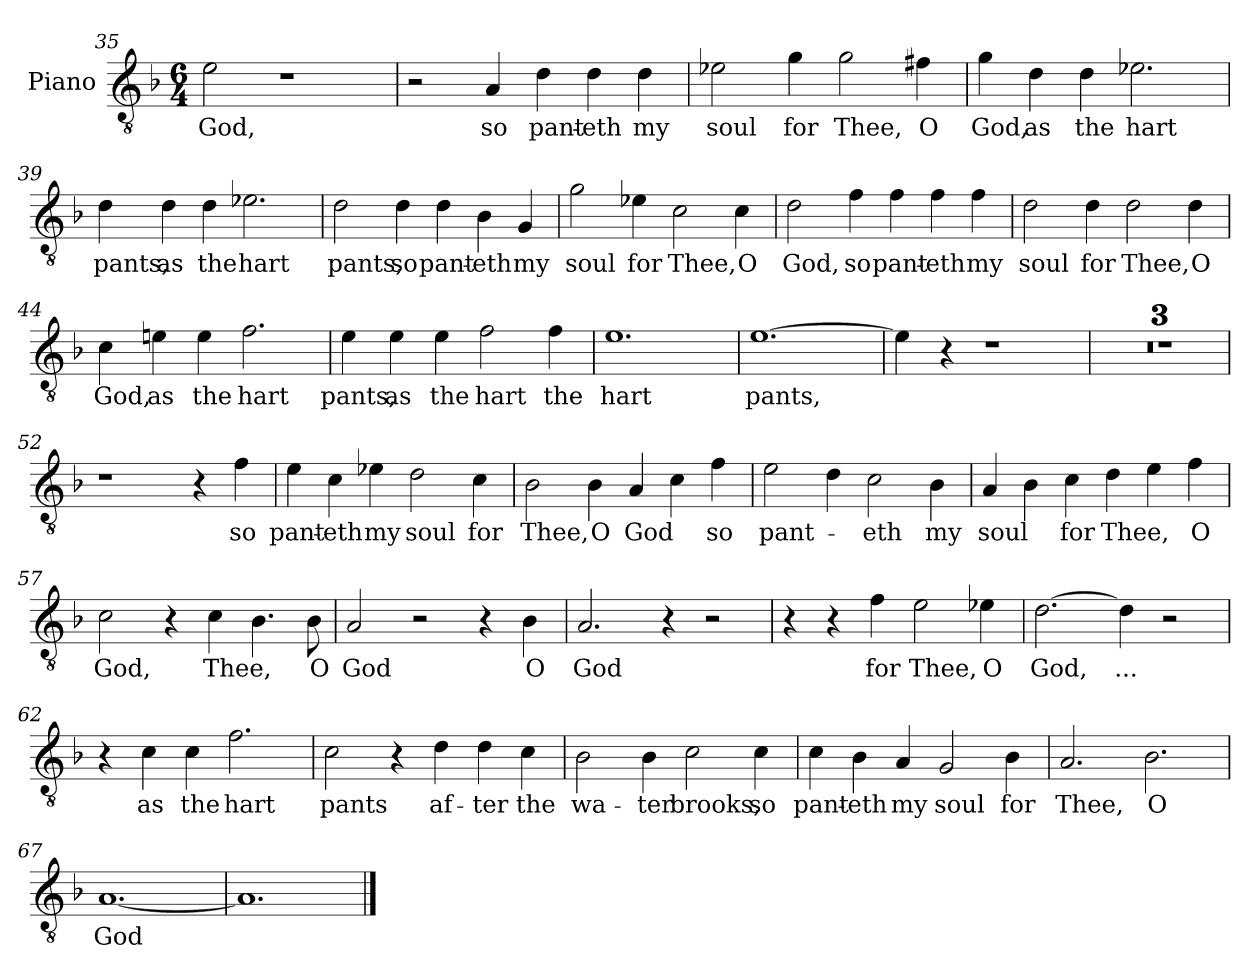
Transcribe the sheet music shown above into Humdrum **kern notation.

**kern	**text
*part1	*part1
*staff1	*staff1
*I"Piano	*
*I'Pno.	*
*clefGv2	*
*k[b-]	*
*M6/4	*
=35	=35
!	!LO:LY:b
2e\	God,
1r	.
!!LO:LB:g=z
=36	=36
2r	.
!	!LO:LY:b
4A/	so
!	!LO:LY:b
4d\	pant-
!	!LO:LY:b
4d\	-eth
!	!LO:LY:b
4d\	my
=37	=37
!	!LO:LY:b
2e-X\	soul
!	!LO:LY:b
4g\	for
!	!LO:LY:b
2g\	Thee,
!	!LO:LY:b
4f#X\	O
=38	=38
!	!LO:LY:b
4g\	God,
!	!LO:LY:b
4d\	as
!	!LO:LY:b
4d\	the
!	!LO:LY:b
2.e-X\	hart
=39	=39
!	!LO:LY:b
4d\	pants,
!	!LO:LY:b
4d\	as
!	!LO:LY:b
4d\	the
!	!LO:LY:b
2.e-X\	hart
=40	=40
!	!LO:LY:b
2d\	pants,
!	!LO:LY:b
4d\	so
!	!LO:LY:b
4d\	pant-
!	!LO:LY:b
4B-\	-eth
!	!LO:LY:b
4G/	my
!!LO:LB:g=z
=41	=41
!	!LO:LY:b
2g\	soul
!	!LO:LY:b
4e-X\	for
!	!LO:LY:b
2c\	Thee,
!	!LO:LY:b
4c\	O
=42	=42
!	!LO:LY:b
2d\	God,
!	!LO:LY:b
4f\	so
!	!LO:LY:b
4f\	pant-
!	!LO:LY:b
4f\	-eth
!	!LO:LY:b
4f\	my
=43	=43
!	!LO:LY:b
2d\	soul
!	!LO:LY:b
4d\	for
!	!LO:LY:b
2d\	Thee,
!	!LO:LY:b
4d\	O
=44	=44
!	!LO:LY:b
4c\	God,
!	!LO:LY:b
4en\	as
!	!LO:LY:b
4e\	the
!	!LO:LY:b
2.f\	hart
=45	=45
!	!LO:LY:b
4e\	pants,
!	!LO:LY:b
4e\	as
!	!LO:LY:b
4e\	the
!	!LO:LY:b
2f\	hart
!	!LO:LY:b
4f\	the
!!LO:LB:g=z
=46	=46
!	!LO:LY:b
1.e	hart
=47	=47
!	!LO:LY:b
[1.e	pants,
=48	=48
!	!LO:LY:b
4e\]	.
4r	.
1r	.
=49	=49
1.r	.
=50	=50
1.r	.
=51	=51
1.r	.
=52	=52
1r	.
4r	.
!	!LO:LY:b
4f\	so
=53	=53
!	!LO:LY:b
4e\	pant-
!	!LO:LY:b
4c\	-eth
!	!LO:LY:b
4e-X\	my
!	!LO:LY:b
2d\	soul
!	!LO:LY:b
4c\	for
=54	=54
!	!LO:LY:b
2B-\	Thee,
!	!LO:LY:b
4B-\	O
!	!LO:LY:b
4A/	God
4c\	.
!	!LO:LY:b
4f\	so
!!LO:LB:g=z
=55	=55
!	!LO:LY:b
2e\	pant-
4d\	.
!	!LO:LY:b
2c\	-eth
!	!LO:LY:b
4B-\	my
=56	=56
!	!LO:LY:b
4A/	soul
4B-\	.
!	!LO:LY:b
4c\	for
!	!LO:LY:b
4d\	Thee,
4e\	.
!	!LO:LY:b
4f\	O
=57	=57
!	!LO:LY:b
2c\	God,
4r	.
!	!LO:LY:b
4c\	Thee,
4.B-\	.
!	!LO:LY:b
8B-\	O
=58	=58
!	!LO:LY:b
2A/	God
2r	.
4r	.
!	!LO:LY:b
4B-\	O
=59	=59
!	!LO:LY:b
2.A/	God
4r	.
2r	.
=60	=60
4r	.
4r	.
!	!LO:LY:b
4f\	for
!	!LO:LY:b
2e\	Thee,
!	!LO:LY:b
4e-X\	O
=61	=61
!	!LO:LY:b
[2.d\	God,
!	!LO:LY:b
4d\]	...
2r	.
!!LO:PB:g=z
=62	=62
4r	.
!	!LO:LY:b
4c\	as
!	!LO:LY:b
4c\	the
!	!LO:LY:b
2.f\	hart
=63	=63
!	!LO:LY:b
2c\	pants
4r	.
!	!LO:LY:b
4d\	af-
!	!LO:LY:b
4d\	-ter
!	!LO:LY:b
4c\	the
=64	=64
!	!LO:LY:b
2B-\	wa-
!	!LO:LY:b
4B-\	-ter
!	!LO:LY:b
2c\	brooks,
!	!LO:LY:b
4c\	so
=65	=65
!	!LO:LY:b
4c\	pant-
!	!LO:LY:b
4B-\	-eth
!	!LO:LY:b
4A/	my
!	!LO:LY:b
2G/	soul
!	!LO:LY:b
4B-\	for
=66	=66
!	!LO:LY:b
2.A/	Thee,
!	!LO:LY:b
2.B-\	O
=67	=67
!	!LO:LY:b
[1.A	God
=68	=68
1.A]	.
==	==
*-	*-
